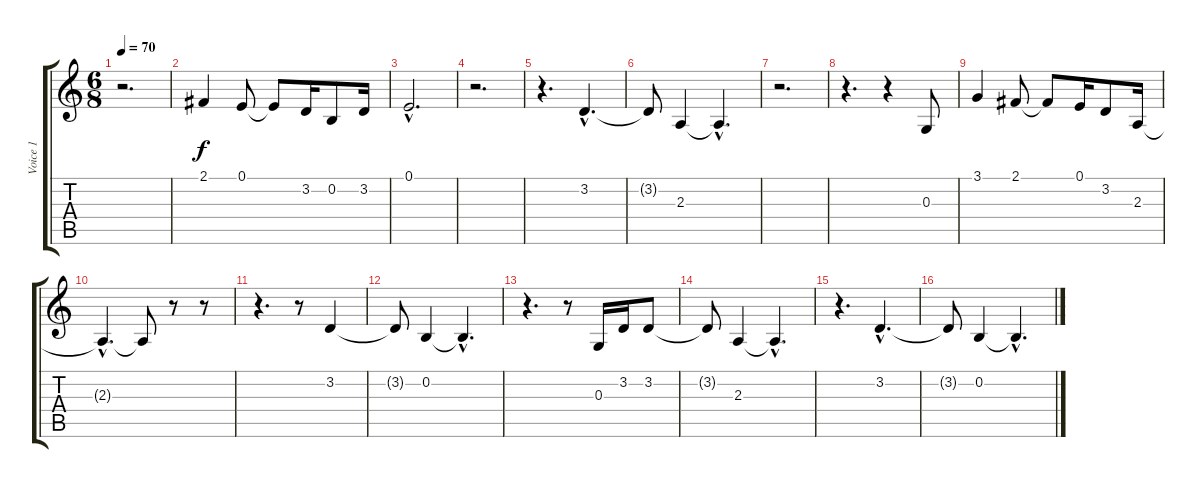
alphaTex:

\track ("Voice 1" "Voice 1") {instrument synthvoice}
\staff {score tabs}
\tuning (E4 B3 G3 D3 A2 E2) {hide}
\ts (6 8)
\tempo 70
\clef g2
\ks c
r.2{d dy f} |
2.1.4 0.1.8 0.1{t}.8 3.2.16 0.2.8 3.2.16 |
0.1{hac}.2{d} |
r.2{d} |
r.4{d} 3.2{hac}.4{d} |
3.2{t}.8 2.3.4 2.3{hac t}.4{d} |
r.2{d} |
r.4{d} r.4 0.3.8 |
3.1.4 2.1.8 2.1{t}.8 0.1.16 3.2.8 2.3.16 |
2.3{hac t}.4{d} 2.3{t}.8 r.8 r.8 |
r.4{d} r.8 3.2.4 |
3.2{t}.8 0.2.4 0.2{hac t}.4{d} |
r.4{d} r.8 0.3.16 3.2.16 3.2.8 |
3.2{t}.8 2.3.4 2.3{hac t}.4{d} |
r.4{d} 3.2{hac}.4{d} |
3.2{t}.8 0.2.4 0.2{hac t}.4{d}
